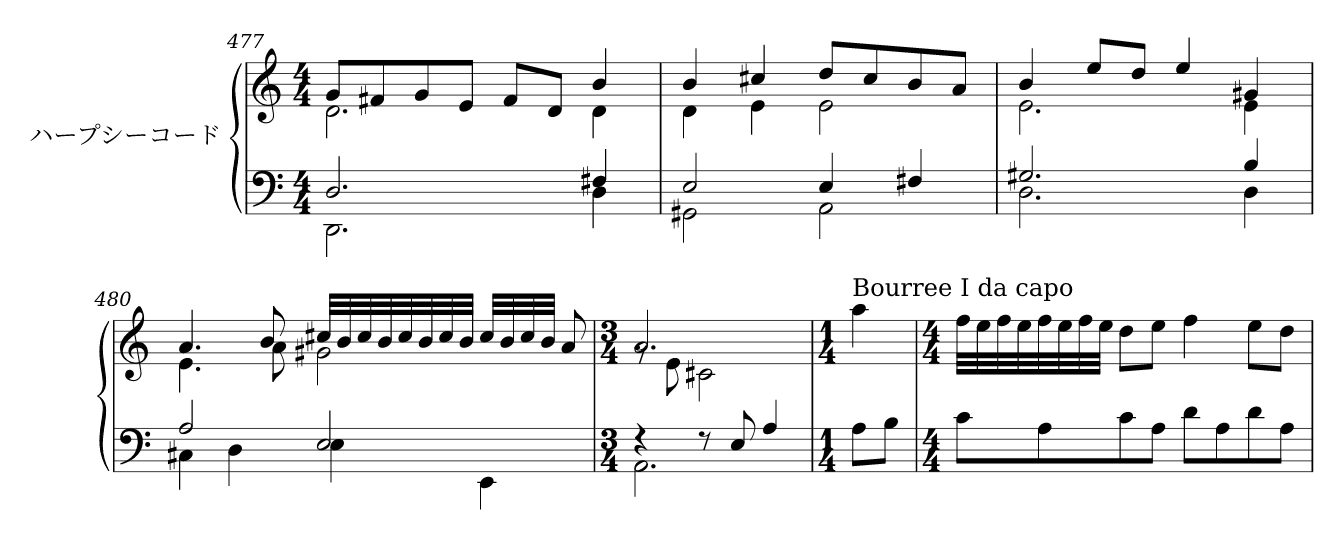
**kern	**kern
*part1	*part1
*staff2	*staff1
*I"ハープシーコード	*
!!LO:LB:g=z
*clefF4	*clefG2
*k[]	*k[]
*M4/4	*M4/4
=477	=477
*^	*^
2.D/	2.DD\	8g/L	2.d\
.	.	8f#X/	.
.	.	8g/	.
.	.	8e/J	.
.	.	8f#/L	.
.	.	8d/J	.
4F#X/	4D\	4b/	4d\
=478	=478	=478	=478
2E/	2GG#X\	4b/	4d\
.	.	4cc#X/	4e\
4E/	2AA\	8dd/L	2e\
.	.	8cc#/	.
4F#X/	.	8b/	.
.	.	8a/J	.
=479	=479	=479	=479
2.G#X/	2.D\	4b/	2.e\
.	.	8ee/L	.
.	.	8dd/J	.
.	.	4ee/	.
4B/	4D\	4g#X/	4e\
=480	=480	=480	=480
2A/	4C#X\	4.a/	4.e\
.	4D\	.	.
.	.	8b/	8a\
2E/	4E\	32cc#X/LLL	2g#X\
.	.	32b/	.
.	.	32cc#/	.
.	.	32b/	.
.	.	32cc#/	.
.	.	32b/	.
.	.	32cc#/	.
.	.	32b/JJJ	.
.	4EE\	32cc#/LLL	.
.	.	32b/	.
.	.	32cc#/	.
.	.	32b/JJJ	.
.	.	8a/	.
!!LO:LB:g=z	!!
=481	=481	=481	=481
*M3/4	*	*M3/4	*
4rF	2.AA\	2.a/	8rg
.	.	.	8e\
8rF	.	.	2c#X\
8E/	.	.	.
4A/	.	.	.
*v	*v	*	*
*	*v	*v
!!LO:PB:g=z
=482	=482
*M1/4	*M1/4
!	!LO:TX:a:t=Bourree I da capo
8A\L	4aa\
8B\J	.
=483	=483
*M4/4	*M4/4
8c\L	32ff\LLL
.	32ee\
.	32ff\
.	32ee\
8A\	32ff\
.	32ee\
.	32ff\
.	32ee\JJJ
8c\	8dd\L
8A\J	8ee\J
8d\L	4ff\
8A\	.
8d\	8ee\L
8A\J	8dd\J
=	=
*-	*-
